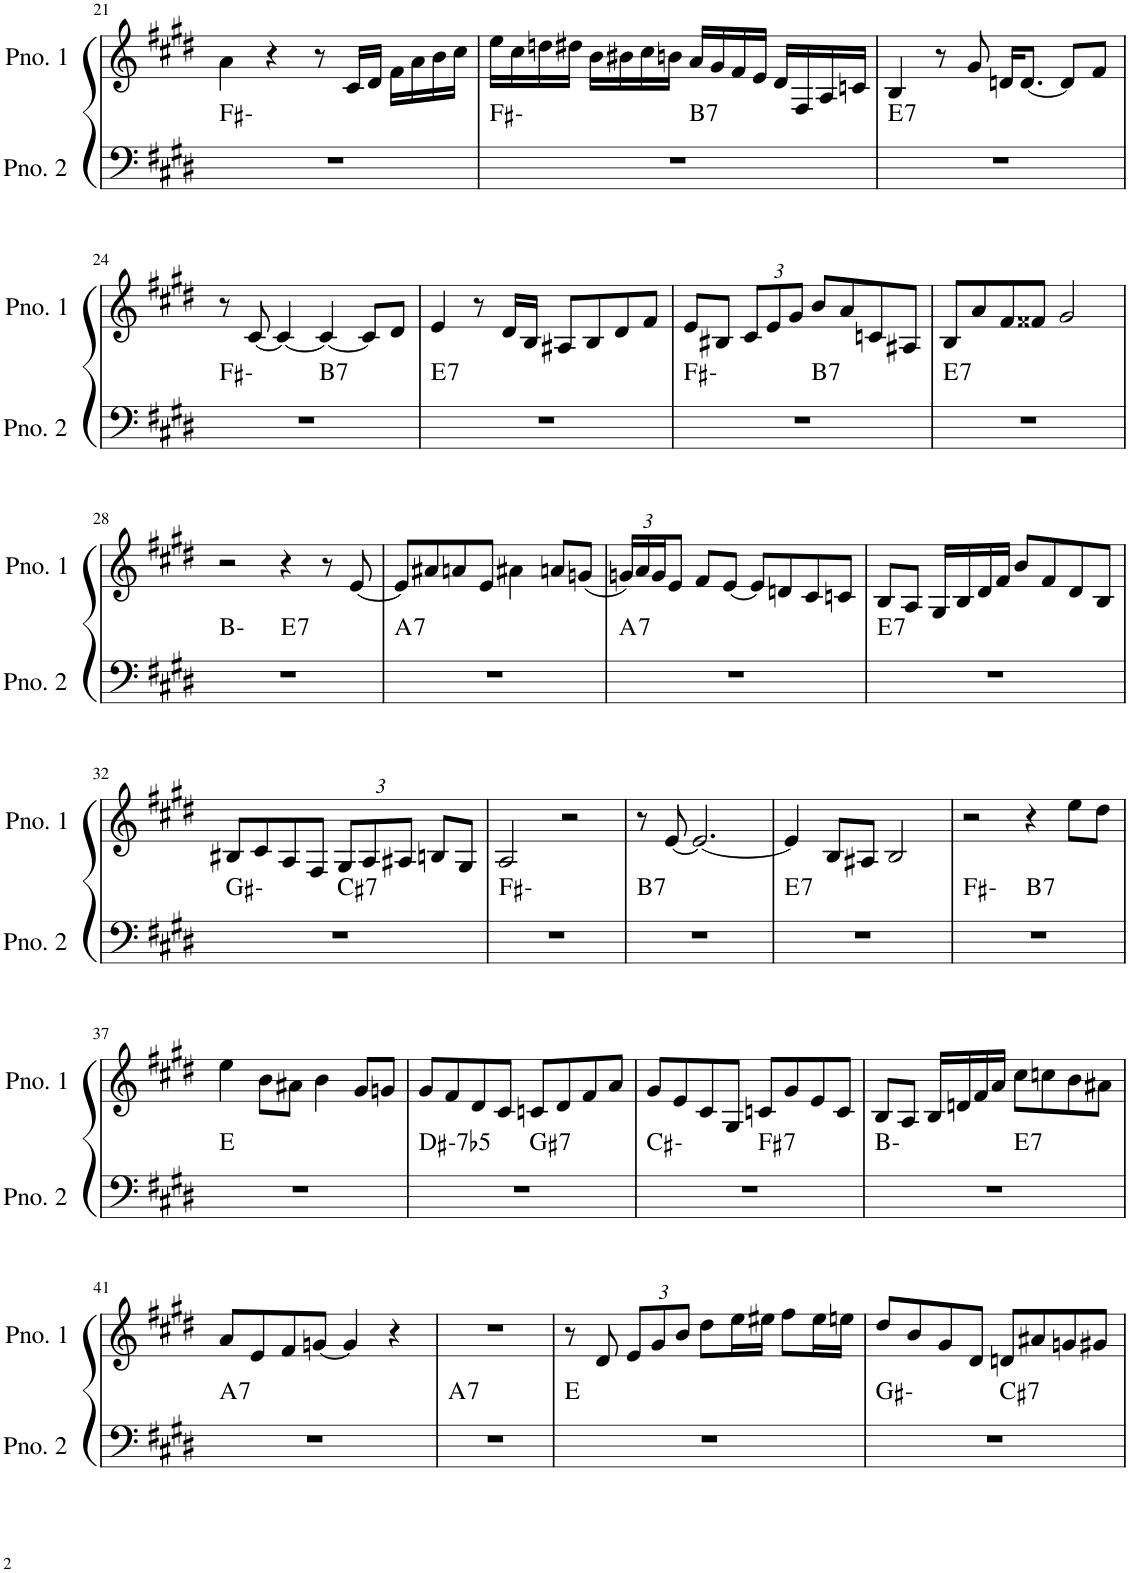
**kern	**harte	**kern
*part2	*part2	*part1
*staff2	*	*staff1
*I"ピアノ 2	*	*I"ピアノ 1
!!LO:PB:g=z
*clefF4	*	*clefG2
*k[f#c#g#d#]	*	*k[f#c#g#d#]
*M4/4	*	*M4/4
=21	=21	=21
1r	F#:min	4a\
.	.	4r
.	.	8r
.	.	16c#/LL
.	.	16d#/JJ
.	.	16f#\LL
.	.	16a\
.	.	16b\
.	.	16cc#\JJ
=22	=22	=22
*^	*	*
1r	2ryy	F#:min	16ee\LL
.	.	.	16cc#\
.	.	.	16ddn\
.	.	.	16dd#X\JJ
.	.	.	16b\LL
.	.	.	16b#X\
.	.	.	16cc#\
.	.	.	16bn\JJ
!	!	!LO:H:kt=7	!
.	2ryy	B:7	16a/LL
.	.	.	16g#/
.	.	.	16f#/
.	.	.	16e/JJ
.	.	.	16d#/LL
.	.	.	16F#/
.	.	.	16A/
.	.	.	16cn/JJ
=23	=23	=23	=23
!	!	!LO:H:kt=7	!
*v	*v	*	*
1r	E:7	4B/
.	.	8r
.	.	8g#/
.	.	16dn/KL
.	.	[8.d/J
.	.	8d/L]
.	.	8f#/J
!!LO:LB:g=z
=24	=24	=24
*^	*	*
1r	2ryy	F#:min	8r
.	.	.	[8c#/
.	.	.	4c#/_
!	!	!LO:H:kt=7	!
.	2ryy	B:7	4c#/_
.	.	.	8c#/L]
.	.	.	8d#/J
=25	=25	=25	=25
!	!	!LO:H:kt=7	!
*v	*v	*	*
1r	E:7	4e/
.	.	8r
.	.	16d#/LL
.	.	16B/JJ
.	.	8A#X/L
.	.	8B/
.	.	8d#/
.	.	8f#/J
=26	=26	=26
*^	*	*
1r	2ryy	F#:min	8e/L
.	.	.	8B#X/J
*	*	*	*Xbrackettup
.	.	.	12c#/L
.	.	.	12e/
.	.	.	12g#/J
!	!	!LO:H:kt=7	!
.	2ryy	B:7	8b/L
.	.	.	8a/
.	.	.	8cn/
.	.	.	8A#X/J
=27	=27	=27	=27
!	!	!LO:H:kt=7	!
*v	*v	*	*
1r	E:7	8B/L
.	.	8a/
.	.	8f#/
.	.	8f##X/J
.	.	2g#/
!!LO:LB:g=z
=28	=28	=28
*^	*	*
1r	2ryy	B:min	2r
!	!	!LO:H:kt=7	!
.	2ryy	E:7	4r
.	.	.	8r
.	.	.	[8e/
=29	=29	=29	=29
!	!	!LO:H:kt=7	!
*v	*v	*	*
1r	A:7	8e/L]
.	.	8a#X/
.	.	8an/
.	.	8e/J
.	.	4a#X\
.	.	8an/L
.	.	(8gn/J
=30	=30	=30
!	!LO:H:kt=7	!
1r	A:7	24gn/LL)
.	.	24a/
.	.	24g/J
.	.	8e/J
.	.	8f#/L
.	.	[8e/J
.	.	8e/L]
.	.	8dn/
.	.	8c#/
.	.	8cn/J
=31	=31	=31
!	!LO:H:kt=7	!
1r	E:7	8B/L
.	.	8A/J
.	.	16G#/LL
.	.	16B/
.	.	16d#/
.	.	16f#/JJ
.	.	8b/L
.	.	8f#/
.	.	8d#/
.	.	8B/J
!!LO:LB:g=z
=32	=32	=32
*^	*	*
1r	2ryy	G#:min	8B#X/L
.	.	.	8c#/
.	.	.	8A/
.	.	.	8F#/J
!	!	!LO:H:kt=7	!
.	2ryy	C#:7	12G#/L
.	.	.	12A/
.	.	.	12A#X/J
.	.	.	8Bn/L
.	.	.	8G#/J
*v	*v	*	*
=33	=33	=33
1r	F#:min	2A/
.	.	2r
=34	=34	=34
!	!LO:H:kt=7	!
1r	B:7	8r
.	.	[8e/
.	.	2.e/_
=35	=35	=35
!	!LO:H:kt=7	!
1r	E:7	4e/]
.	.	8B/L
.	.	8A#X/J
.	.	2B/
=36	=36	=36
*^	*	*
1r	2ryy	F#:min	2r
!	!	!LO:H:kt=7	!
.	2ryy	B:7	4r
.	.	.	8ee\L
.	.	.	8dd#\J
*v	*v	*	*
!!LO:LB:g=z
=37	=37	=37
1r	E:maj	4ee\
.	.	8b\L
.	.	8a#X\J
.	.	4b\
.	.	8g#/L
.	.	8gn/J
=38	=38	=38
!	!LO:H:kt=-7b5	!
*^	*	*
1r	2ryy	D#:hdim7	8g#/L
.	.	.	8f#/
.	.	.	8d#/
.	.	.	8c#/J
!	!	!LO:H:kt=7	!
.	2ryy	G#:7	8cn/L
.	.	.	8d#/
.	.	.	8f#/
.	.	.	8a/J
=39	=39	=39	=39
1r	2ryy	C#:min	8g#/L
.	.	.	8e/
.	.	.	8c#/
.	.	.	8G#/J
!	!	!LO:H:kt=7	!
.	2ryy	F#:7	8cn/L
.	.	.	8g#/
.	.	.	8e/
.	.	.	8c/J
=40	=40	=40	=40
1r	2ryy	B:min	8B/L
.	.	.	8A/J
.	.	.	16B/LL
.	.	.	16dn/
.	.	.	16f#/
.	.	.	16a/JJ
!	!	!LO:H:kt=7	!
.	2ryy	E:7	8cc#\L
.	.	.	8ccn\
.	.	.	8b\
.	.	.	8a#X\J
!!LO:LB:g=z
=41	=41	=41	=41
!	!	!LO:H:kt=7	!
*v	*v	*	*
1r	A:7	8a/L
.	.	8e/
.	.	8f#/
.	.	[8gn/J
.	.	4g/]
.	.	4r
=42	=42	=42
!	!LO:H:kt=7	!
1r	A:7	1r
=43	=43	=43
1r	E:maj	8r
.	.	8d#/
.	.	12e/L
.	.	12g#/
.	.	12b/J
.	.	8dd#\L
.	.	16ee\L
.	.	16ee#X\JJ
.	.	8ff#\L
.	.	16ee#\L
.	.	16een\JJ
=44	=44	=44
*^	*	*
1r	2ryy	G#:min	8dd#/L
.	.	.	8b/
.	.	.	8g#/
.	.	.	8d#/J
!	!	!LO:H:kt=7	!
.	2ryy	C#:7	8dn/L
.	.	.	8a#X/
.	.	.	8gn/
.	.	.	8g#X/J
*v	*v	*	*
=	=	=
*-	*-	*-
